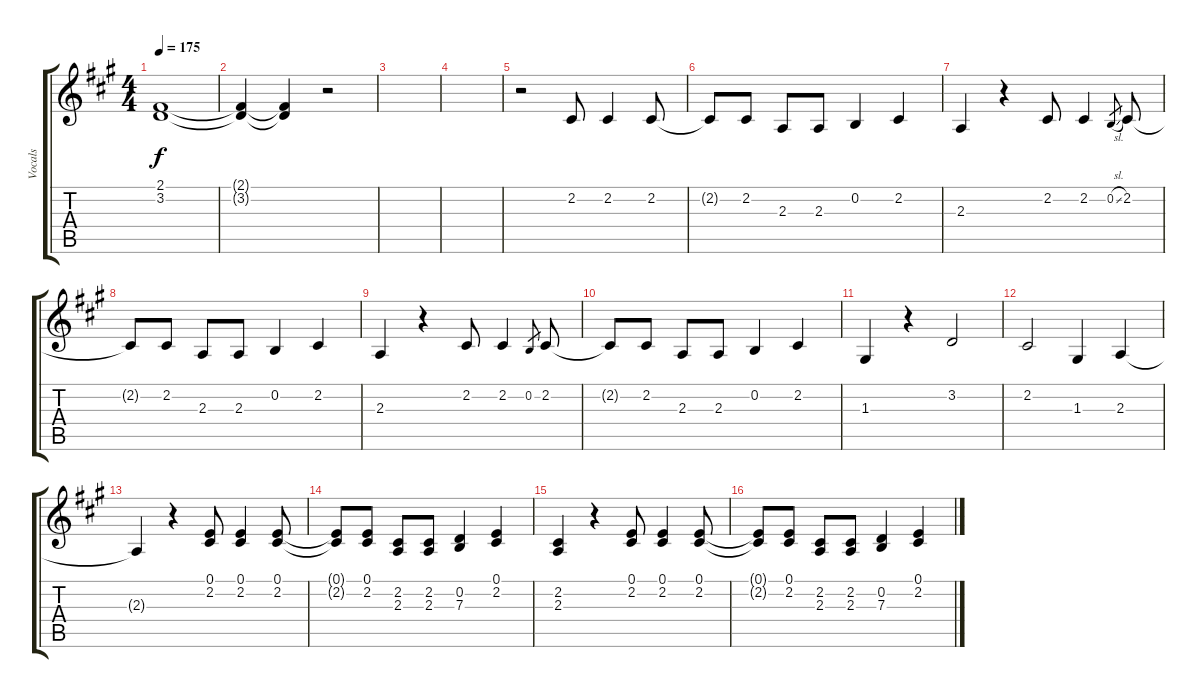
\track ("Vocals" "Vocals") {instrument englishhorn}
\staff {score tabs}
\tuning (E4 B3 G3 D3 A2 E2) {hide}
\ts (4 4)
\tempo 175
\clef g2
\ks f#minor
(2.1 3.2).1{dy f} |
(2.1{t} 3.2{t}).4 (2.1{t} 3.2{t}).4 r.2 |
|
|
r.2 2.2.8 2.2.4 2.2.8 |
2.2{t}.8 2.2.8 2.3.8 2.3.8 0.2.4 2.2.4 |
2.3.4 r.4 2.2.8 2.2.4 0.2{sl}.8{gr} 2.2.8 |
2.2{t}.8 2.2.8 2.3.8 2.3.8 0.2.4 2.2.4 |
2.3.4 r.4 2.2.8 2.2.4 0.2.8{gr} 2.2.8 |
2.2{t}.8 2.2.8 2.3.8 2.3.8 0.2.4 2.2.4 |
1.3.4 r.4 3.2.2 |
2.2.2 1.3.4 2.3.4 |
2.3{t}.4 r.4 (0.1 2.2).8 (0.1 2.2).4 (0.1 2.2).8 |
(0.1{t} 2.2{t}).8 (0.1 2.2).8 (2.2 2.3).8 (2.2 2.3).8 (0.2 7.3).4 (0.1 2.2).4 |
(2.2 2.3).4 r.4 (0.1 2.2).8 (0.1 2.2).4 (0.1 2.2).8 |
(0.1{t} 2.2{t}).8 (0.1 2.2).8 (2.2 2.3).8 (2.2 2.3).8 (0.2 7.3).4 (0.1 2.2).4
